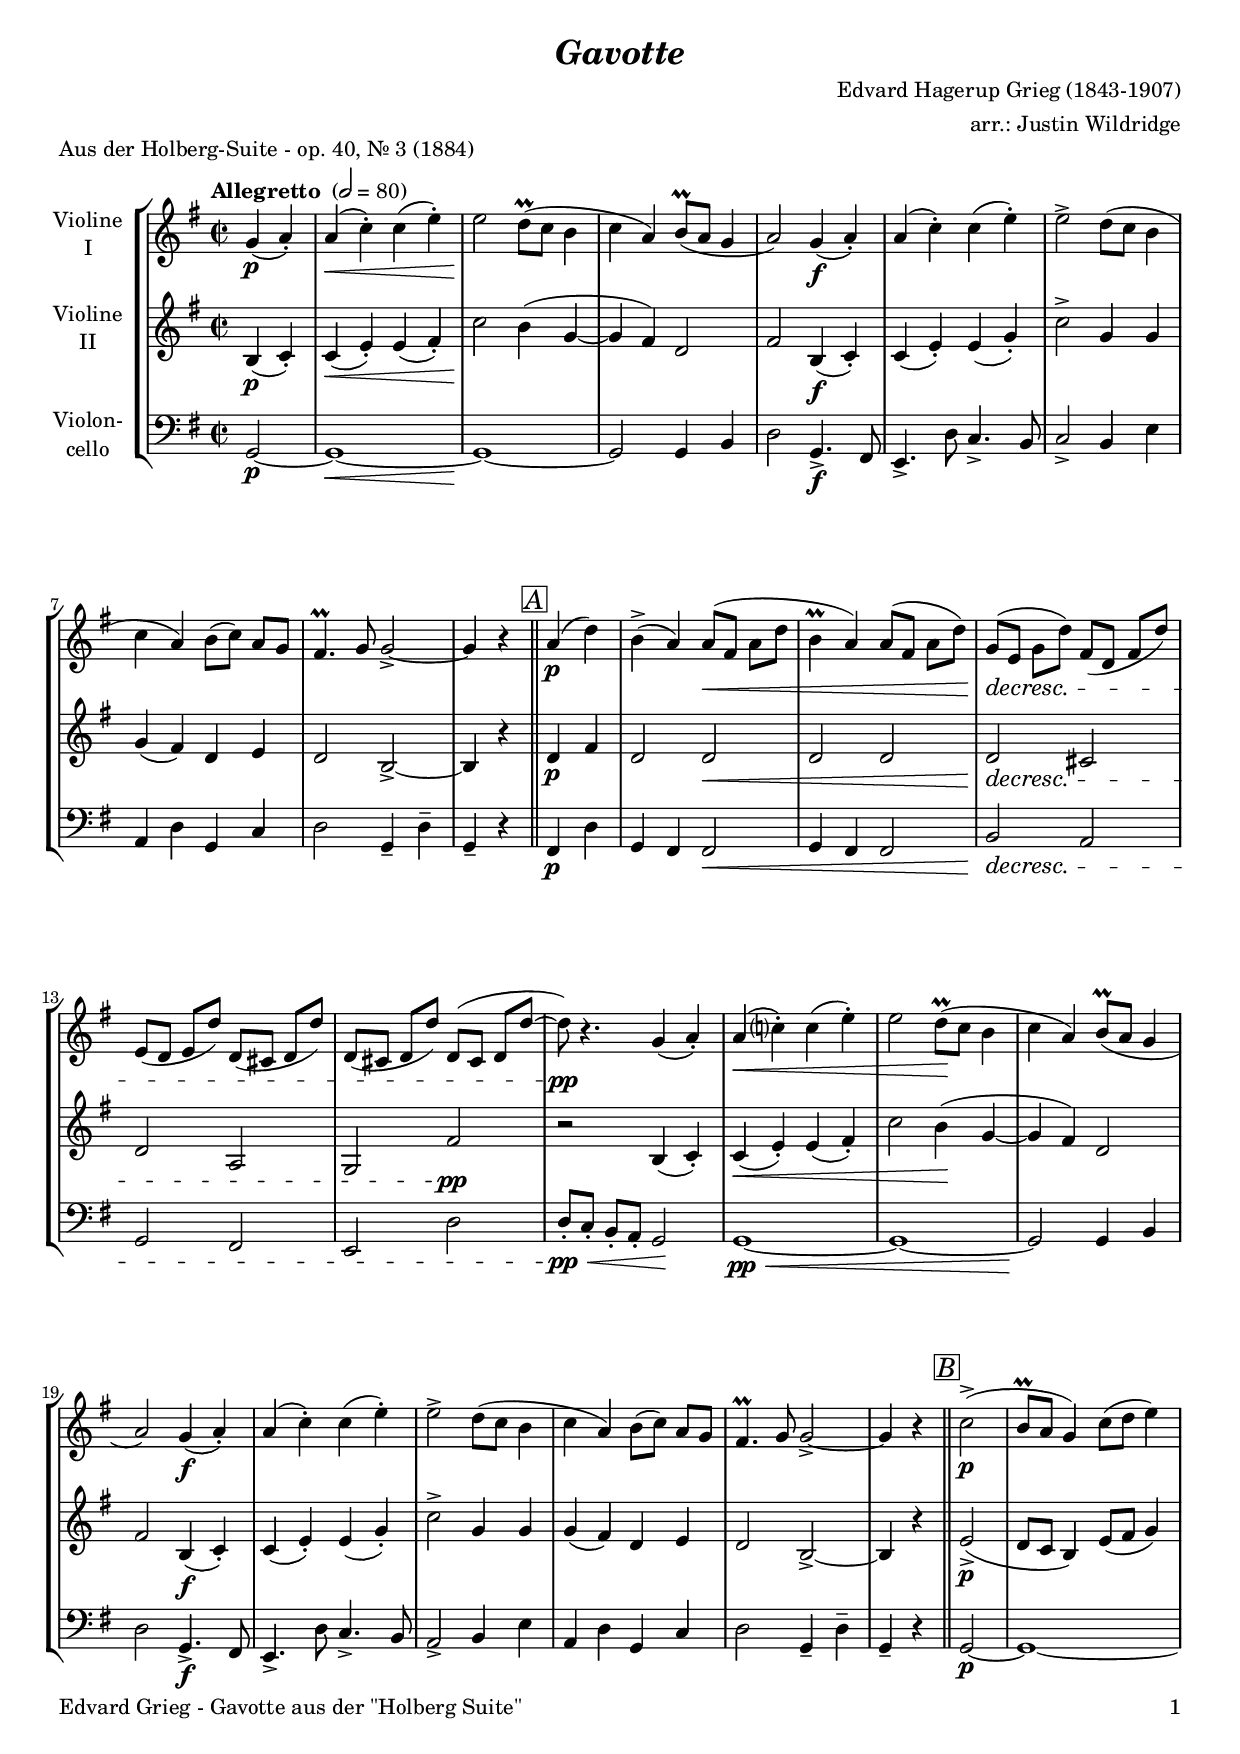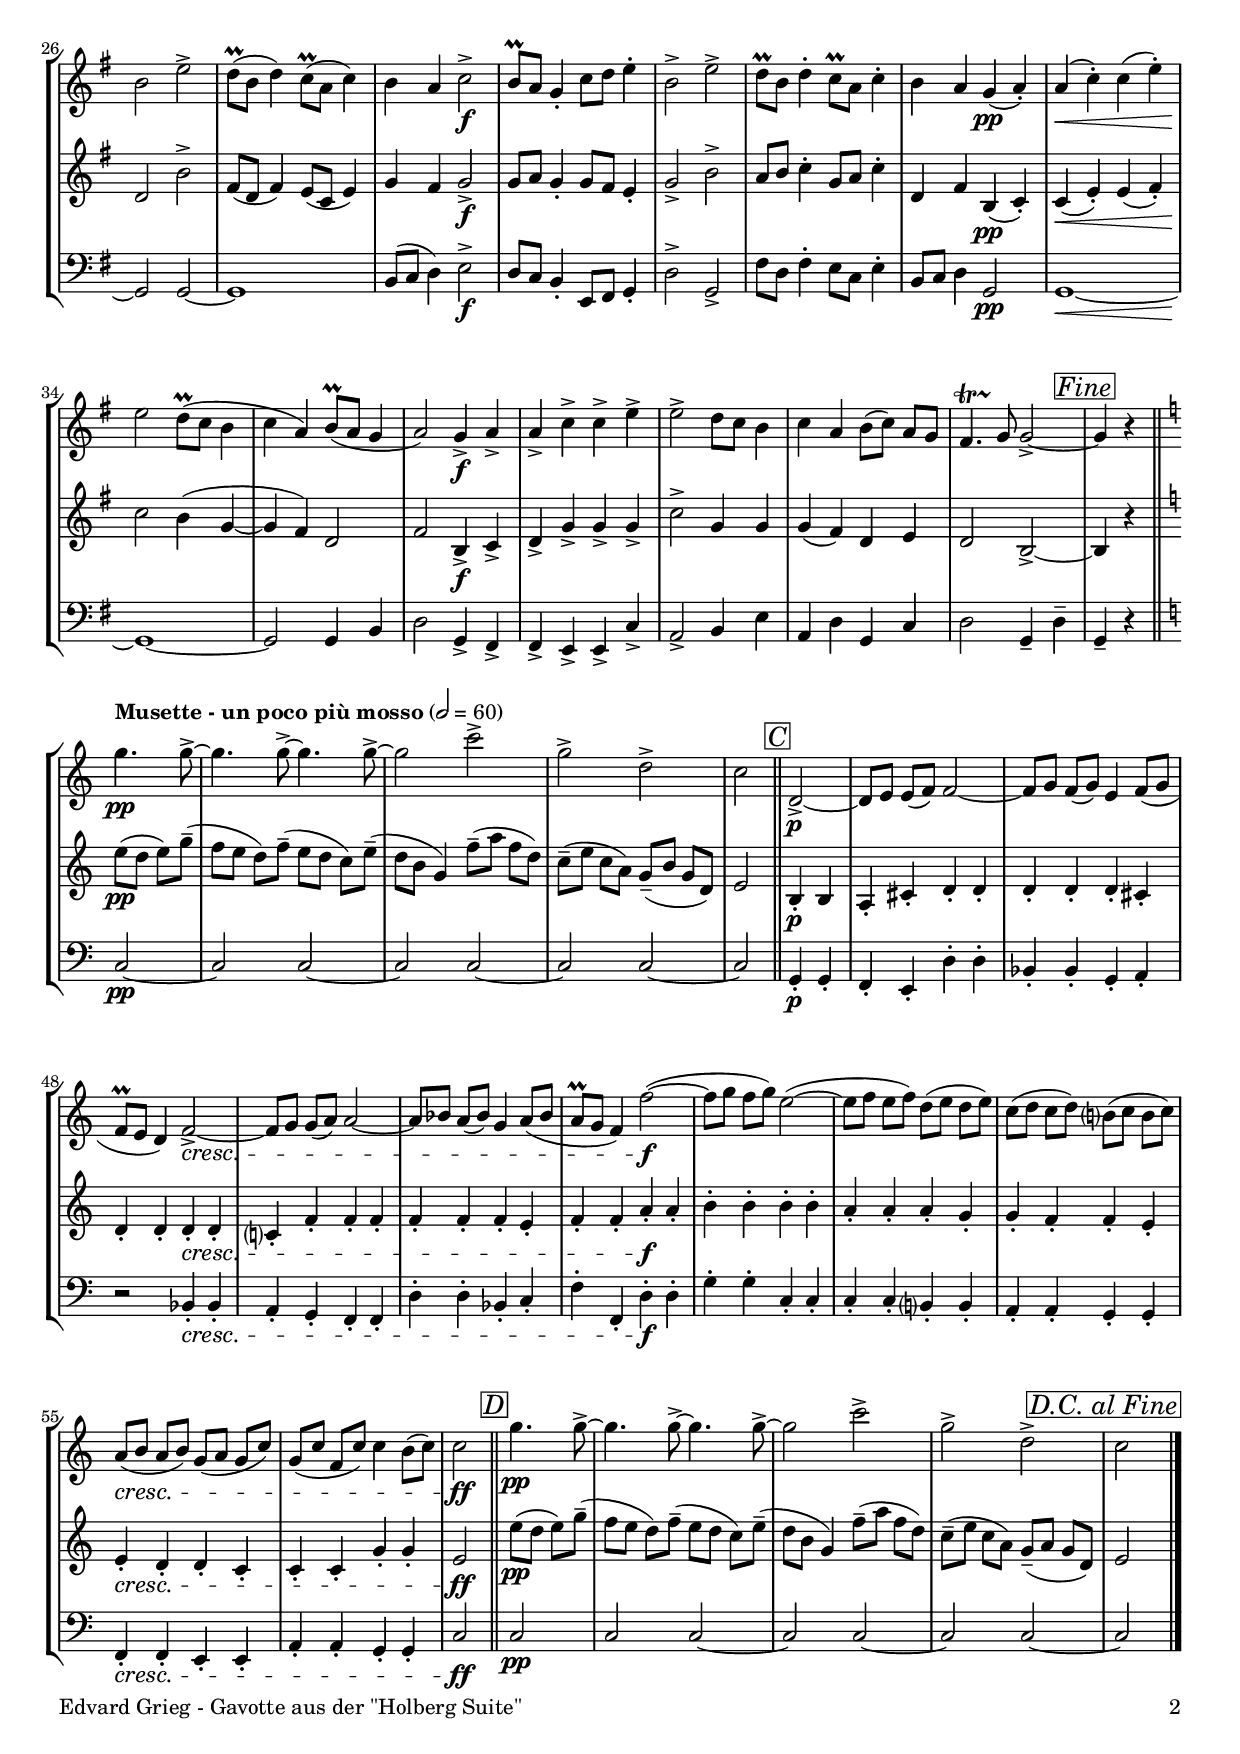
\version "2.20.2"
\include "deutsch.ly"
  
#(set-global-staff-size 18.5)

\header {
  title     = \markup \bold \italic "Gavotte"
  composer  = "Edvard Hagerup Grieg (1843-1907)"
  arranger  = "arr.: Justin Wildridge"
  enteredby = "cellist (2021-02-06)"
  piece     = "Aus der Holberg-Suite - op. 40, Nr. 3 (1884)"
}


voiceconsts = {
  \key g \major
  \time 2/2
  \clef "treble"
%  \numericTimeSignature
  \compressEmptyMeasures
  % Set default beaming for all staves
  \set Timing.beamExceptions = #'()
  \set Timing.baseMoment     = #(ly:make-moment 1 4)
  \set Timing.beatStructure  = #'(1 1 1 1)
  \tempo "Allegretto " 2=80
}

micl = "clarinet"
mifl = "flute"
miob = "oboe"
mifh = "french horn"
misx = "tenor sax"
mist = "string ensemble 1"
mivl = "violin"
miba = "cello"

boxa = { \bar "||" \mark \markup \box \italic "A" }
boxb = { \bar "||" \mark \markup \box \italic "B" }
boxm = { \bar "||" \tempo "Musette - un poco più mosso" 2=60 \key c \major }
boxc = { \bar "||" \mark \markup \box \italic "C" }
boxd = { \bar "||" \mark \markup \box \italic "D" }

dcaf = \mark \markup \box \italic "D.C. al Fine"
fine = \mark \markup \box \italic "Fine"

va = \relative c'' {
  \voiceconsts

  \partial 2 g4(\p a)-.
  a(\<  c)-. c( e)-.
  e2\! d8(\prall c h4
  c a) h8(\prall a g4

  a2) g4(\f a)-.
  a( c)-. c( e)-.
  e2-> d8( c h4
  c a) h8( c) a g
  fis4.\prall g8 g2~->

  g4 r \boxa a(\p d)
  h(-> a) a8(\< fis a d
  h4\prall a) a8( fis a d)
  g,(\!\decresc e g d') fis,( d fis d')

  e,( d e d') d,( cis d d')
  d,( cis d d') d,( cis d d'~
  d)\pp r4. g,4( a)-.
  a(\< c?)-. c( e)-.

  e2 d8(\prall\! c h4
  c a) h8(\prall a g4
  a2) g4(\f a)-.
  a( c)-. c( e)-.
  e2-> d8( c h4

  c a) h8( c) a g
  fis4.\prall g8 g2~->
  g4 r \boxb c2(->\p
  h8\prall a g4) c8( d e4)
  h2 e->

  d8(\prall h d4) c8(\prall a c4)
  h a c2->\f
  h8\prall a g4-. c8 d e4-.
  h2-> e->
  d8\prall h d4-. c8\prall a c4-.

  h a g(\pp a)-.
  a(\< c)-. c( e)-.
  e2\! d8(\prall c h4
  c a) h8(\prall a g4
  a2) g4->\f a->

  a-> c-> c-> e->
  e2-> d8 c h4
  c a h8( c) a g
  fis4.\startTrillSpan g8\stopTrillSpan g2~-> \fine

  g4 r \boxm
  g'4.\pp g8~->
  g4. g8~-> g4. g8~->
  g2 c->
  g-> d->

  c \boxc d,~->\p
  d8 e e( f) f2~
  f8 g f( g) e4 f8( g
  f\prall e d4) f2~->\cresc

  f8 g g( a) a2~
  a8 b a( b) g4 a8( b
  a\prall g f4) f'2(~\f
  f8 g f g) e2(~

  e8 f e f) d( e d e)
  c( d c d) h?( c h c)
  a(\cresc h a h) g( a g c)

  g( c f, c') c4 h8( c)
  c2\ff \boxd g'4.\pp g8~->
  g4. g8~-> g4. g8~->

  g2 c->
  g-> d-> \dcaf
  c \bar "|."
}

vb = \relative c' {
  \voiceconsts

  \partial 2 h4(\p c)-.
  c(\< e)-. e( fis)-.
  c'2\! h4( g~
  g fis) d2

  fis h,4(\f c)-.
  c( e)-. e( g)-.
  c2-> g4 g
  g( fis) d e
  d2 h~->

  h4 r \boxa d\p fis
  d2 d\<
  d d
  d\!\decresc cis

  d a
  g fis'\pp
  r h,4( c)-.
  c(\< e)-. e( fis)-.

  c'2 h4(\! g~
  g fis) d2
  fis h,4(\f c)-.
  c( e)-. e( g)-.
  c2-> g4 g

  g( fis) d e
  d2 h~->
  h4 r \boxb e2(->\p
  d8 c h4) e8( fis g4)
  d2 h'->

  fis8( d fis4) e8( c e4)
  g fis g2->\f
  g8 a g4-. g8 fis e4-.
  g2-> h->
  a8 h c4-. g8 a c4-.

  d, fis h,(\pp c)-.
  c(\< e)-. e( fis)-.
  c'2\! h4( g~
  g fis) d2
  fis h,4->\f c->

  d-> g-> g-> g->
  c2-> g4 g
  g( fis) d e
  d2 h~-> \fine

  h4 r \boxm e'8(\pp d e) g(--
  f e d) f(-- e d c) e(--
  d h g4) f'8(-- a f d)
  c(-- e c a) g(-- h g d)

  e2 \boxc h4-.\p h
  a-. cis-. d-. d-.
  d-. d-. d-. cis-.
  d-. d-. d-.\cresc d-.

  c?-. f-. f-. f-.
  f-. f-. f-. e-.
  f-. f-. a-.\f a-.
  h-. h-. h-. h-.

  a-. a-. a-. g-.
  g-. f-. f-. e-.
  e-.\cresc d-. d-. c-.

  c-. c-. g'-. g-.
  e2\ff \boxd e'8(\pp d e) g(--
  f e d) f(-- e d c) e(--

  d h g4) f'8(-- a f d)
  c(-- e c a) g(-- a g d) \dcaf
  e2 \bar "|."
}

vc = \relative c' {
  \voiceconsts
  \clef "bass"
  
  \partial 2 g2~\p
  g1~\<
  g~\!
  g2 g4 h

  d2 g,4.->\f fis8
  e4.-> d'8 c4.-> h8
  c2-> h4 e
  a, d g, c
  d2 g,4-- d'--

  g,-- r \boxa fis\p d'
  g, fis fis2\<
  g4 fis fis2
  h\!\decresc a

  g fis
  e d'
  d8-.\pp\< c-. h-. a-. g2\!
  g1~\pp\<

  g~
  g2\! g4 h
  d2 g,4.->\f fis8
  e4.-> d'8 c4.-> h8
  a2-> h4 e

  a, d g, c
  d2 g,4-- d'--
  g,-- r \boxb g2~\p
  g1~
  g2 g~

  g1
  h8( c d4) e2->\f
  d8 c h4-. e,8 fis g4-.
  d'2-> g,->
  fis'8 d fis4-. e8 c e4-.

  h8 c d4 g,2\pp
  g1~\<
  g~\!
  g2 g4 h
  d2 g,4-> fis->

  fis-> e-> e-> c'->
  a2-> h4 e
  a, d g, c
  d2 g,4-- d'-- \fine

  g,-- r \boxm c2~\pp
  c c~
  c c~
  c c~

  c \boxc g4-.\p g-.
  f-. e-. d'-. d-.
  b-. b-. g-. a-.
  r2 b4-.\cresc b-.

  a-. g-. f-. f-.
  d'-. d-. b-. c-.
  f-. f,-. d'-.\f d-.
  g-. g-. c,-. c-.

  c-. c-. h?-. h-.
  a-. a-. g-. g-.
  f-.\cresc f-. e-. e-.

  a-. a-. g-. g-.
  c2\ff \boxd c\pp
  c c~

  c c~
  c c~ \dcaf
  c \bar "|."
}


music = \new StaffGroup <<
      \new Staff {
	\set Staff.midiInstrument = \mivl
	\set Staff.instrumentName = \markup \center-column { "Violine" "I" }
	\transpose g g { \va }
      }

      \new Staff {
	\set Staff.midiInstrument = \mivl
	\set Staff.instrumentName = \markup \center-column { "Violine" "II" }
	\transpose g g { \vb }
      }

      \new Staff {
	\set Staff.midiInstrument = \miba
	\set Staff.instrumentName = \markup \center-column { "Violon-" "cello" }
	\transpose g g, { \vc }
      }
>>

\book {
   \paper {
    print-page-number = ##t
    print-first-page-number = ##t
    ragged-last-bottom = ##f
    oddHeaderMarkup = \markup \null
    evenHeaderMarkup = \markup \null
    oddFooterMarkup = \markup {
      \fill-line {
        \on-the-fly #print-page-number-check-first
        "Edvard Grieg - Gavotte aus der \"Holberg Suite\"" \fromproperty #'page:page-number-string
      }
    }
    evenFooterMarkup = \oddFooterMarkup
  } \score {
    \music
    \layout {}
  }

  \score {
    \unfoldRepeats \music

    \midi {
      \context {
        \Score
      }
    }
  }
}